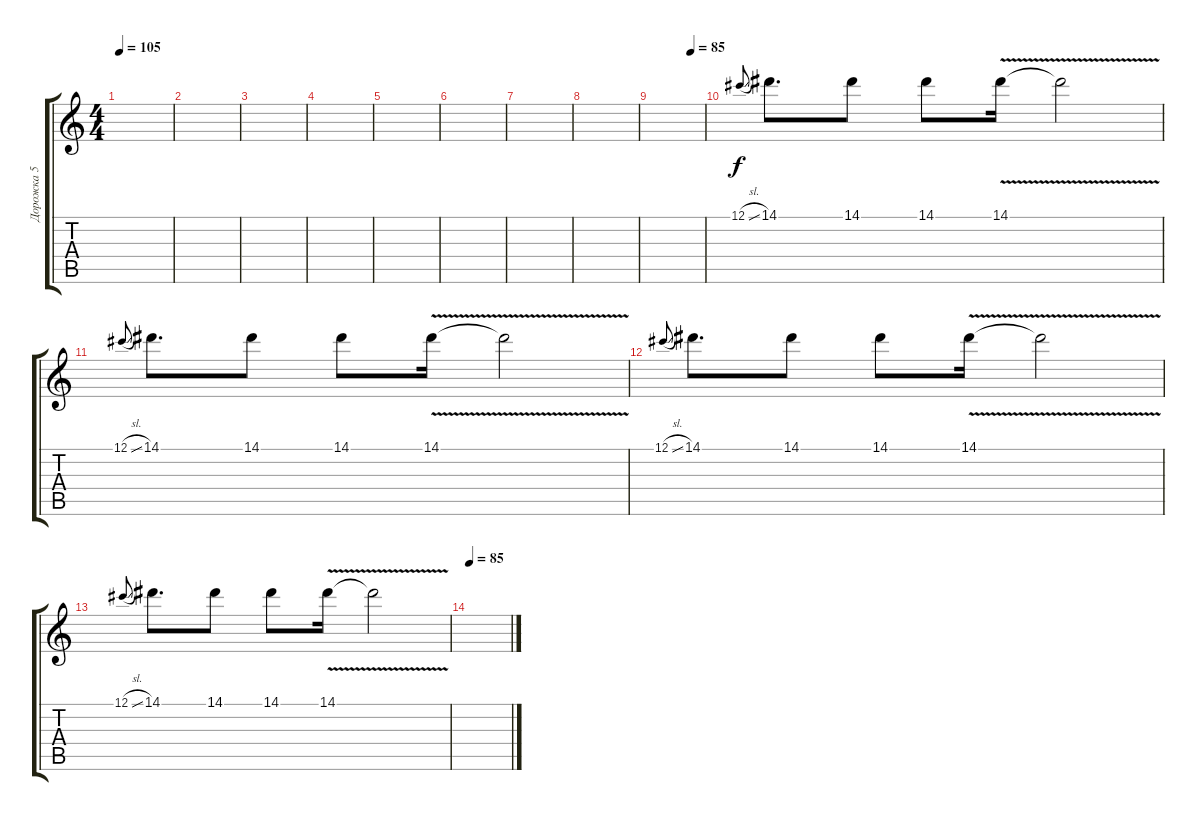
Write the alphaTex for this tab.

\track ("Дорожка 5" "Дорожка 5") {instrument distortionguitar}
\staff {score tabs}
\tuning (Db4 Ab3 E3 B2 Gb2 Db2) {hide}
\ts (4 4)
\tempo 105
\clef g2
\ks c
|
|
|
|
|
|
|
|
\tempo (85 0.75)
|
12.1{sl}.8{gr onbeat} 14.1.8{d} 14.1.8 14.1.8 14.1{v}.16 14.1{t}.2 |
12.1{sl}.8{gr onbeat} 14.1.8{d} 14.1.8 14.1.8 14.1{v}.16 14.1{t}.2 |
12.1{sl}.8{gr onbeat} 14.1.8{d} 14.1.8 14.1.8 14.1{v}.16 14.1{t}.2 |
12.1{sl}.8{gr onbeat} 14.1.8{d} 14.1.8 14.1.8 14.1{v}.16 14.1{t}.2 |
\tempo 85
